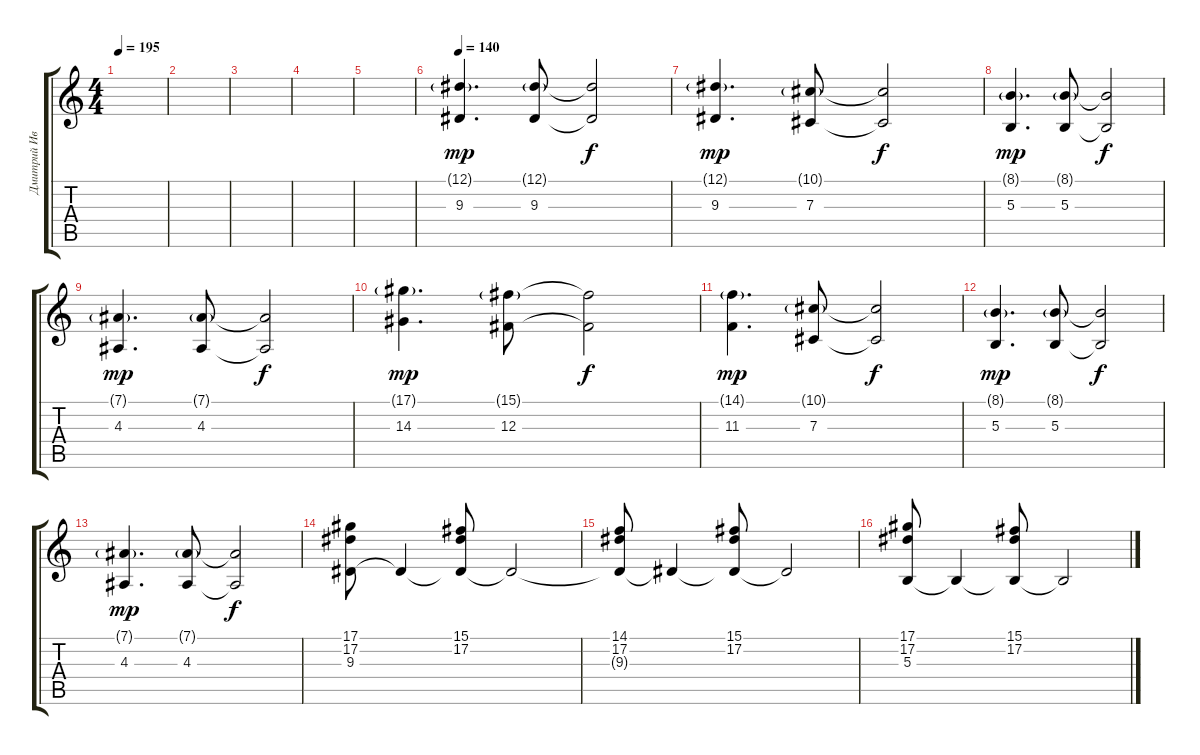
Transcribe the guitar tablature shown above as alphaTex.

\track ("Дмитрий Иванов" "Дмитрий Ив") {instrument stringensemble1}
\staff {score tabs}
\tuning (Eb4 Bb3 Gb3 Db3 Ab2 Eb2) {hide}
\ts (4 4)
\tempo 195
\clef g2
\ks c
|
|
|
|
|
\tempo 140
(12.1{g} 9.3).4{d dy mp} (12.1{g} 9.3).8 (12.1{t} 9.3{t}).2{dy f} |
(12.1{g} 9.3).4{d dy mp} (10.1{g} 7.3).8 (10.1{t} 7.3{t}).2{dy f} |
(8.1{g} 5.3).4{d dy mp} (8.1{g} 5.3).8 (8.1{t} 5.3{t}).2{dy f} |
(7.1{g} 4.3).4{d dy mp} (7.1{g} 4.3).8 (7.1{t} 4.3{t}).2{dy f} |
(17.1{g} 14.3).4{d dy mp} (15.1{g} 12.3).8 (15.1{t} 12.3{t}).2{dy f} |
(14.1{g} 11.3).4{d dy mp} (10.1{g} 7.3).8 (10.1{t} 7.3{t}).2{dy f} |
(8.1{g} 5.3).4{d dy mp} (8.1{g} 5.3).8 (8.1{t} 5.3{t}).2{dy f} |
(7.1{g} 4.3).4{d dy mp} (7.1{g} 4.3).8 (7.1{t} 4.3{t}).2{dy f} |
(17.1 17.2 9.3).8 9.3{t}.4 (15.1 17.2 9.3{t}).8 9.3{t}.2 |
(14.1 17.2 9.3{t}).8 9.3{t}.4 (15.1 17.2 9.3{t}).8 9.3{t}.2 |
(17.1 17.2 5.3).8 5.3{t}.4 (15.1 17.2 5.3{t}).8 5.3{t}.2
